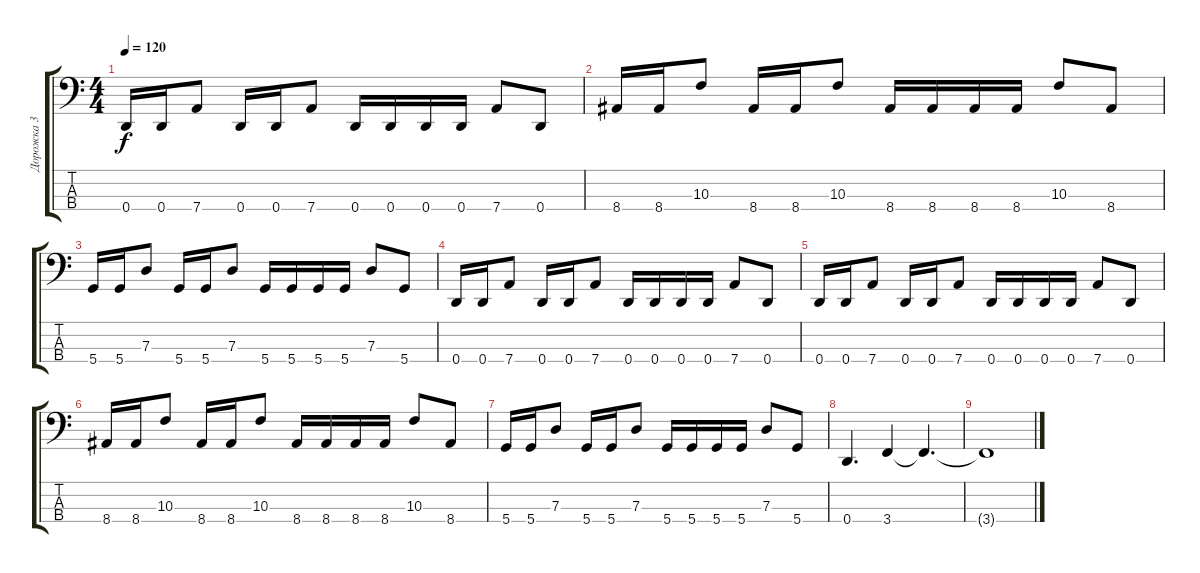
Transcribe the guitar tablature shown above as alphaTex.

\track ("Дорожка 3" "Дорожка 3") {instrument electricbassfinger}
\staff {score tabs}
\tuning (F2 C2 G1 D1) {hide}
\ts (4 4)
\tempo 120
\clef f4
\ks c
0.4.16{dy f} 0.4.16 7.4.8 0.4.16 0.4.16 7.4.8 0.4.16 0.4.16 0.4.16 0.4.16 7.4.8 0.4.8 |
8.4.16 8.4.16 10.3.8 8.4.16 8.4.16 10.3.8 8.4.16 8.4.16 8.4.16 8.4.16 10.3.8 8.4.8 |
5.4.16 5.4.16 7.3.8 5.4.16 5.4.16 7.3.8 5.4.16 5.4.16 5.4.16 5.4.16 7.3.8 5.4.8 |
0.4.16{instrument slapbass2} 0.4.16 7.4.8 0.4.16 0.4.16 7.4.8 0.4.16 0.4.16 0.4.16 0.4.16 7.4.8 0.4.8 |
0.4.16 0.4.16 7.4.8 0.4.16 0.4.16 7.4.8 0.4.16 0.4.16 0.4.16 0.4.16 7.4.8 0.4.8 |
8.4.16 8.4.16 10.3.8 8.4.16 8.4.16 10.3.8 8.4.16 8.4.16 8.4.16 8.4.16 10.3.8 8.4.8 |
5.4.16 5.4.16 7.3.8 5.4.16 5.4.16 7.3.8 5.4.16 5.4.16 5.4.16 5.4.16 7.3.8 5.4.8 |
0.4.4{d} 3.4.4 3.4{t}.4{d} |
3.4{t}.1
